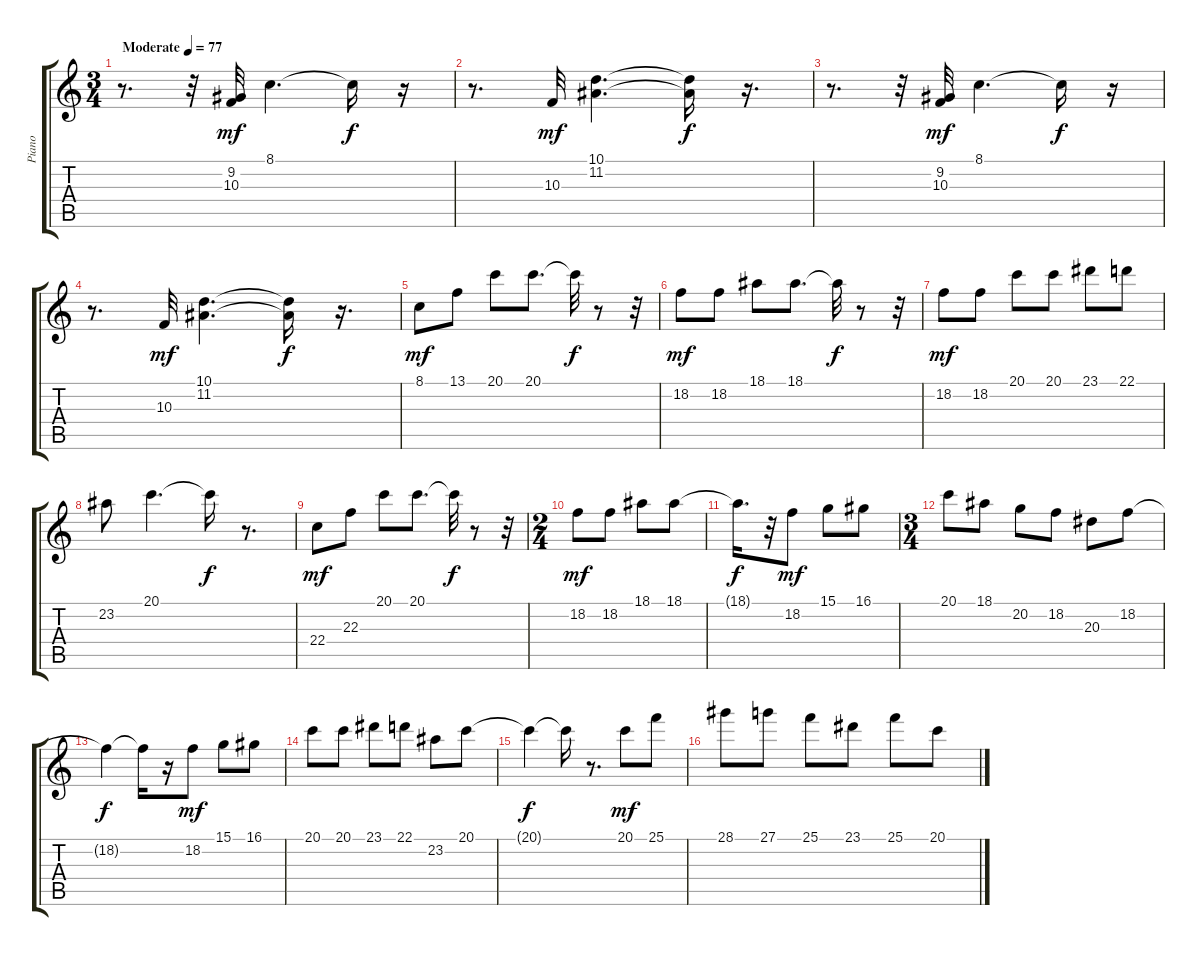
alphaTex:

\track ("Piano" "Piano") {instrument acousticgrandpiano}
\staff {score tabs}
\tuning (E4 B3 G3 D3 A2 E2) {hide}
\ts (3 4)
\tempo (77 "Moderate")
\clef g2
\ks c
r.8{d dy mf instrument acousticgrandpiano} r.32 (9.2 10.3).32 8.1.4{d volume 6} 8.1{t}.16{dy f} r.16 |
r.8{d} 10.3.32{dy mf volume 6} (10.1 11.2).4{d} (10.1{t} 11.2{t}).16{dy f} r.16{d} |
r.8{d} r.32 (9.2 10.3).32{dy mf volume 7} 8.1.4{d} 8.1{t}.16{dy f} r.16 |
r.8{d} 10.3.32{dy mf volume 7} (10.1 11.2).4{d} (10.1{t} 11.2{t}).16{dy f} r.16{d} |
8.1.8{dy mf volume 8} 13.1.8 20.1.8 20.1.8{d} 20.1{t}.32{dy f} r.8 r.32 |
18.2.8{dy mf} 18.2.8 18.1.8 18.1.8{d} 18.1{t}.32{dy f} r.8 r.32 |
18.2.8{dy mf} 18.2.8 20.1.8 20.1.8 23.1.8 22.1.8 |
23.2.8 20.1.4{d} 20.1{t}.16{dy f} r.8{d} |
22.4.8{dy mf} 22.3.8 20.1.8 20.1.8{d} 20.1{t}.32{dy f} r.8 r.32 |
\ts (2 4)
18.2.8{dy mf} 18.2.8 18.1.8 18.1.8 |
18.1{t}.16{d dy f} r.32 18.2.8{dy mf} 15.1.8 16.1.8 |
\ts (3 4)
20.1.8 18.1.8 20.2.8 18.2.8 20.3.8 18.2.8 |
18.2{t}.4{dy f} 18.2{t}.16 r.16 18.2.8{dy mf volume 8} 15.1.8{volume 8} 16.1.8{volume 8} |
20.1.8{volume 9} 20.1.8{volume 10} 23.1.8{volume 10} 22.1.8{volume 11} 23.2.8{volume 11} 20.1.8{volume 12} |
20.1{t}.4{dy f} 20.1{t}.16 r.8{d} 20.1.8{dy mf volume 14} 25.1.8 |
28.1.8 27.1.8 25.1.8 23.1.8 25.1.8 20.1.8
